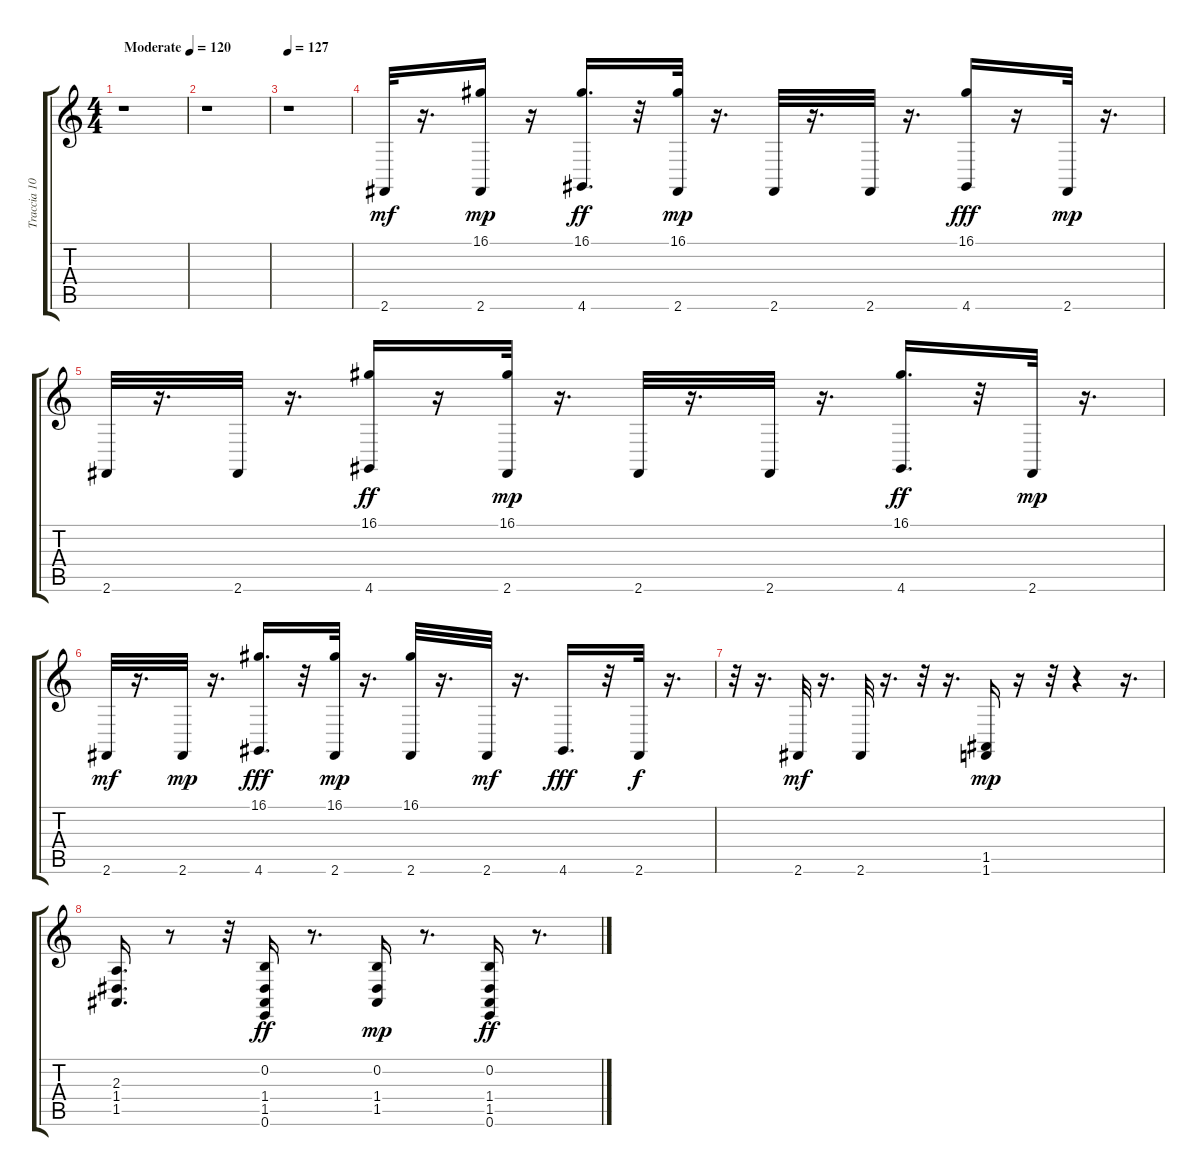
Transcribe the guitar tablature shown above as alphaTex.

\track ("Traccia 10" "Traccia 10") {instrument acousticgrandpiano}
\staff {score tabs}
\tuning (E4 B3 G3 D3 A2 E2) {hide}
\ts (4 4)
\tempo (120 "Moderate")
\clef g2
\ks c
r.1{dy mf instrument acousticgrandpiano} |
r.1 |
\tempo 127
r.1 |
2.6.32 r.16{d} (16.1 2.6).16{dy mp} r.16 (16.1 4.6).16{d dy ff} r.32 (16.1 2.6).32{dy mp} r.16{d} 2.6.32 r.16{d} 2.6.32 r.16{d} (16.1 4.6).16{dy fff} r.16 2.6.32{dy mp} r.16{d} |
2.6.32 r.16{d} 2.6.32 r.16{d} (16.1 4.6).16{dy ff} r.16 (16.1 2.6).32{dy mp} r.16{d} 2.6.32 r.16{d} 2.6.32 r.16{d} (16.1 4.6).16{d dy ff} r.32 2.6.32{dy mp} r.16{d} |
2.6.32{dy mf} r.16{d} 2.6.32{dy mp} r.16{d} (16.1 4.6).16{d dy fff} r.32 (16.1 2.6).32{dy mp} r.16{d} (16.1 2.6).32 r.16{d} 2.6.32{dy mf} r.16{d} 4.6.16{d dy fff} r.32 2.6.32{dy f} r.16{d} |
r.32 r.16{d} 2.6.32{dy mf} r.16{d} 2.6.32 r.16{d} r.32 r.16{d} (1.5 1.6).16{dy mp} r.16 r.32 r.4 r.16{d} |
(2.3 1.4 1.5).16{d} r.8 r.32 (0.2 1.4 1.5 0.6).16{dy ff} r.8{d} (0.2 1.4 1.5).16{dy mp} r.8{d} (0.2 1.4 1.5 0.6).16{dy ff} r.8{d}
